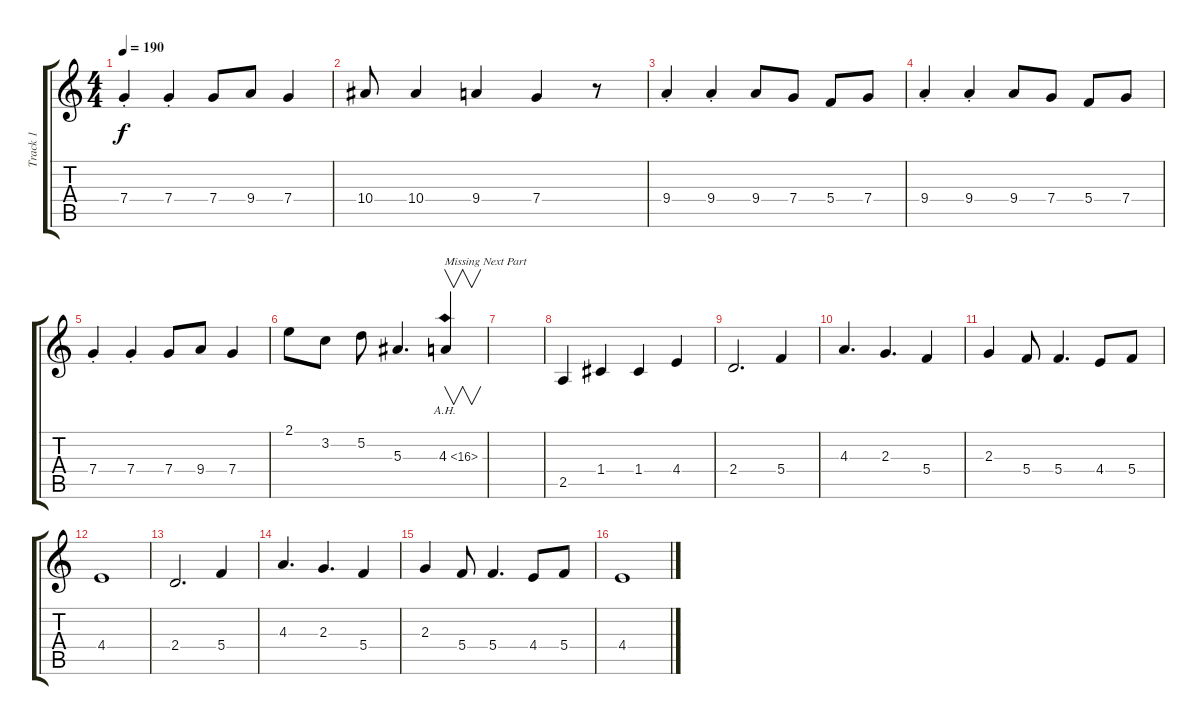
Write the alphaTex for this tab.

\track ("Track 1" "Track 1") {instrument distortionguitar}
\staff {score tabs}
\tuning (D4 A3 F3 C3 G2 D2) {hide}
\ts (4 4)
\tempo 190
\clef g2
\ks c
7.4{st}.4{dy f} 7.4{st}.4 7.4.8 9.4.8 7.4.4 |
10.4.8 10.4.4 9.4.4 7.4.4 r.8 |
9.4{st}.4 9.4{st}.4 9.4.8 7.4.8 5.4.8 7.4.8 |
9.4{st}.4 9.4{st}.4 9.4.8 7.4.8 5.4.8 7.4.8 |
7.4{st}.4 7.4{st}.4 7.4.8 9.4.8 7.4.4 |
2.1.8 3.2.8 5.2.8 5.3.4{d} 4.3{ah 12}.4{v txt "Missing Next Part"} |
|
2.5.4 1.4.4 1.4.4 4.4.4 |
2.4.2{d} 5.4.4 |
4.3.4{d} 2.3.4{d} 5.4.4 |
2.3.4 5.4.8 5.4.4{d} 4.4.8 5.4.8 |
4.4.1 |
2.4.2{d} 5.4.4 |
4.3.4{d} 2.3.4{d} 5.4.4 |
2.3.4 5.4.8 5.4.4{d} 4.4.8 5.4.8 |
4.4.1
